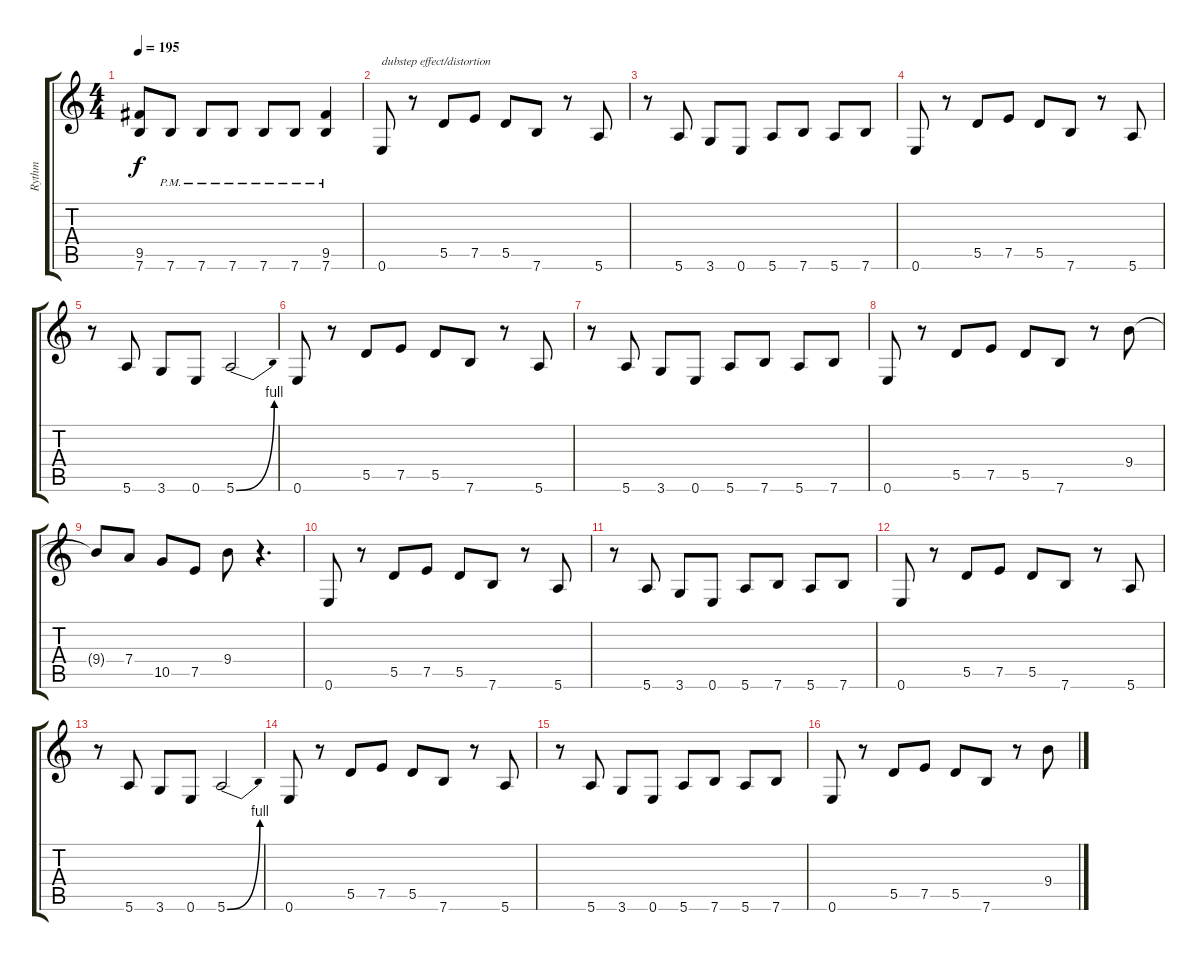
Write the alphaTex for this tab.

\track ("Rythm" "Rythm") {instrument overdrivenguitar}
\staff {score tabs}
\tuning (E4 B3 G3 D3 A2 E2) {hide}
\ts (4 4)
\tempo 195
\clef g2
\ks c
(9.5{t} 7.6{t}).8{dy f} 7.6{pm}.8 7.6{pm}.8 7.6{pm}.8 7.6{pm}.8 7.6{pm}.8 (9.5 7.6{pm}).4 |
0.6.8{txt "dubstep effect/distortion"} r.8 5.5.8 7.5.8 5.5.8 7.6.8 r.8 5.6.8 |
r.8 5.6.8 3.6.8 0.6.8 5.6.8 7.6.8 5.6.8 7.6.8 |
0.6.8 r.8 5.5.8 7.5.8 5.5.8 7.6.8 r.8 5.6.8 |
r.8 5.6.8 3.6.8 0.6.8 5.6{be (bend 0 0 60 4)}.2 |
0.6.8 r.8 5.5.8 7.5.8 5.5.8 7.6.8 r.8 5.6.8 |
r.8 5.6.8 3.6.8 0.6.8 5.6.8 7.6.8 5.6.8 7.6.8 |
0.6.8 r.8 5.5.8 7.5.8 5.5.8 7.6.8 r.8 9.4.8 |
9.4{t}.8 7.4.8 10.5.8 7.5.8 9.4.8 r.4{d} |
0.6.8 r.8 5.5.8 7.5.8 5.5.8 7.6.8 r.8 5.6.8 |
r.8 5.6.8 3.6.8 0.6.8 5.6.8 7.6.8 5.6.8 7.6.8 |
0.6.8 r.8 5.5.8 7.5.8 5.5.8 7.6.8 r.8 5.6.8 |
r.8 5.6.8 3.6.8 0.6.8 5.6{be (bend 0 0 60 4)}.2 |
0.6.8 r.8 5.5.8 7.5.8 5.5.8 7.6.8 r.8 5.6.8 |
r.8 5.6.8 3.6.8 0.6.8 5.6.8 7.6.8 5.6.8 7.6.8 |
0.6.8 r.8 5.5.8 7.5.8 5.5.8 7.6.8 r.8 9.4.8
